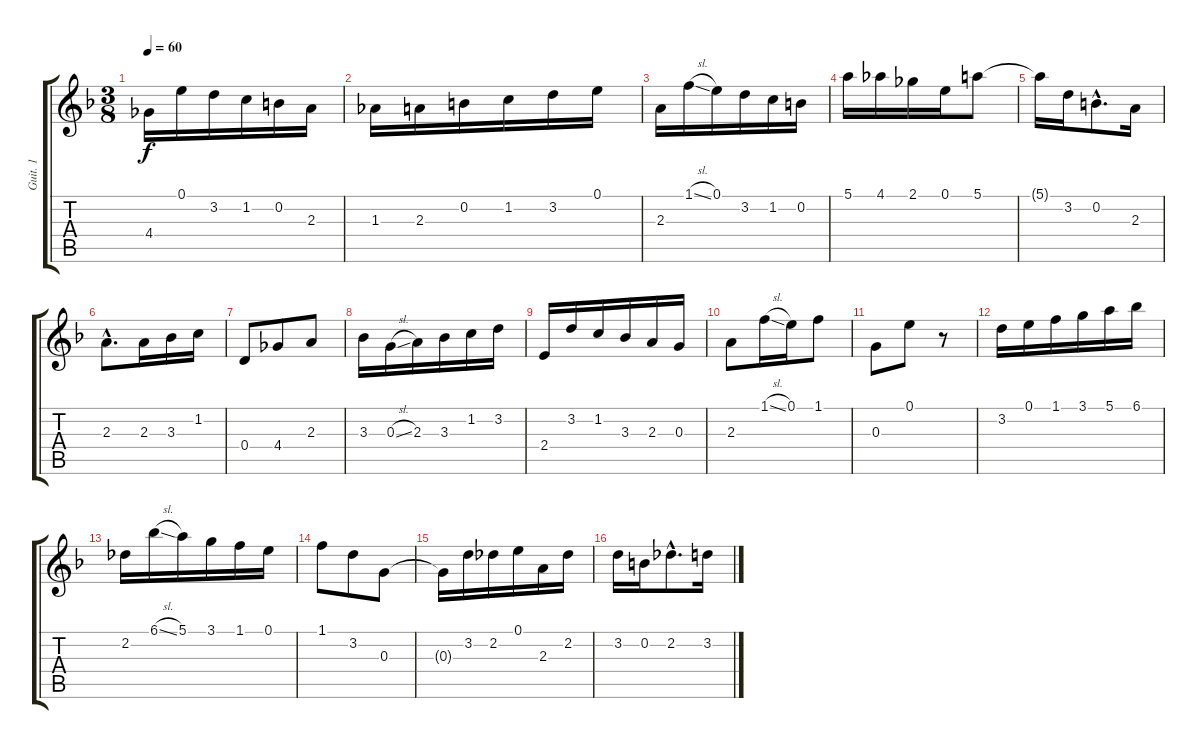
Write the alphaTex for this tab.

\track ("Guit. 1" "Guit. 1") {instrument acousticguitarnylon}
\staff {score tabs}
\tuning (E4 B3 G3 D3 A2 E2) {hide}
\ts (3 8)
\tempo 60
\clef g2
\ks f
4.4.16{dy f} 0.1.16 3.2.16 1.2.16 0.2.16 2.3.16 |
1.3.16 2.3.16 0.2.16 1.2.16 3.2.16 0.1.16 |
2.3.16 1.1{sl}.16 0.1.16 3.2.16 1.2.16 0.2.16 |
5.1.16 4.1.16 2.1.16 0.1.16 5.1.8 |
5.1{t}.16 3.2.16 0.2{hac}.8{d} 2.3.16 |
2.3{hac}.8{d} 2.3.16 3.3.16 1.2.16 |
0.4.8 4.4.8 2.3.8 |
3.3.16 0.3{sl}.16 2.3.16 3.3.16 1.2.16 3.2.16 |
2.4.16 3.2.16 1.2.16 3.3.16 2.3.16 0.3.16 |
2.3.8 1.1{sl}.16 0.1.16 1.1.8 |
0.3.8 0.1.8 r.8 |
3.2.16 0.1.16 1.1.16 3.1.16 5.1.16 6.1.16 |
2.2.16 6.1{sl}.16 5.1.16 3.1.16 1.1.16 0.1.16 |
1.1.8 3.2.8 0.3.8 |
0.3{t}.16 3.2.16 2.2.16 0.1.16 2.3.16 2.2.16 |
3.2.16 0.2.16 2.2{hac}.8{d} 3.2.16
